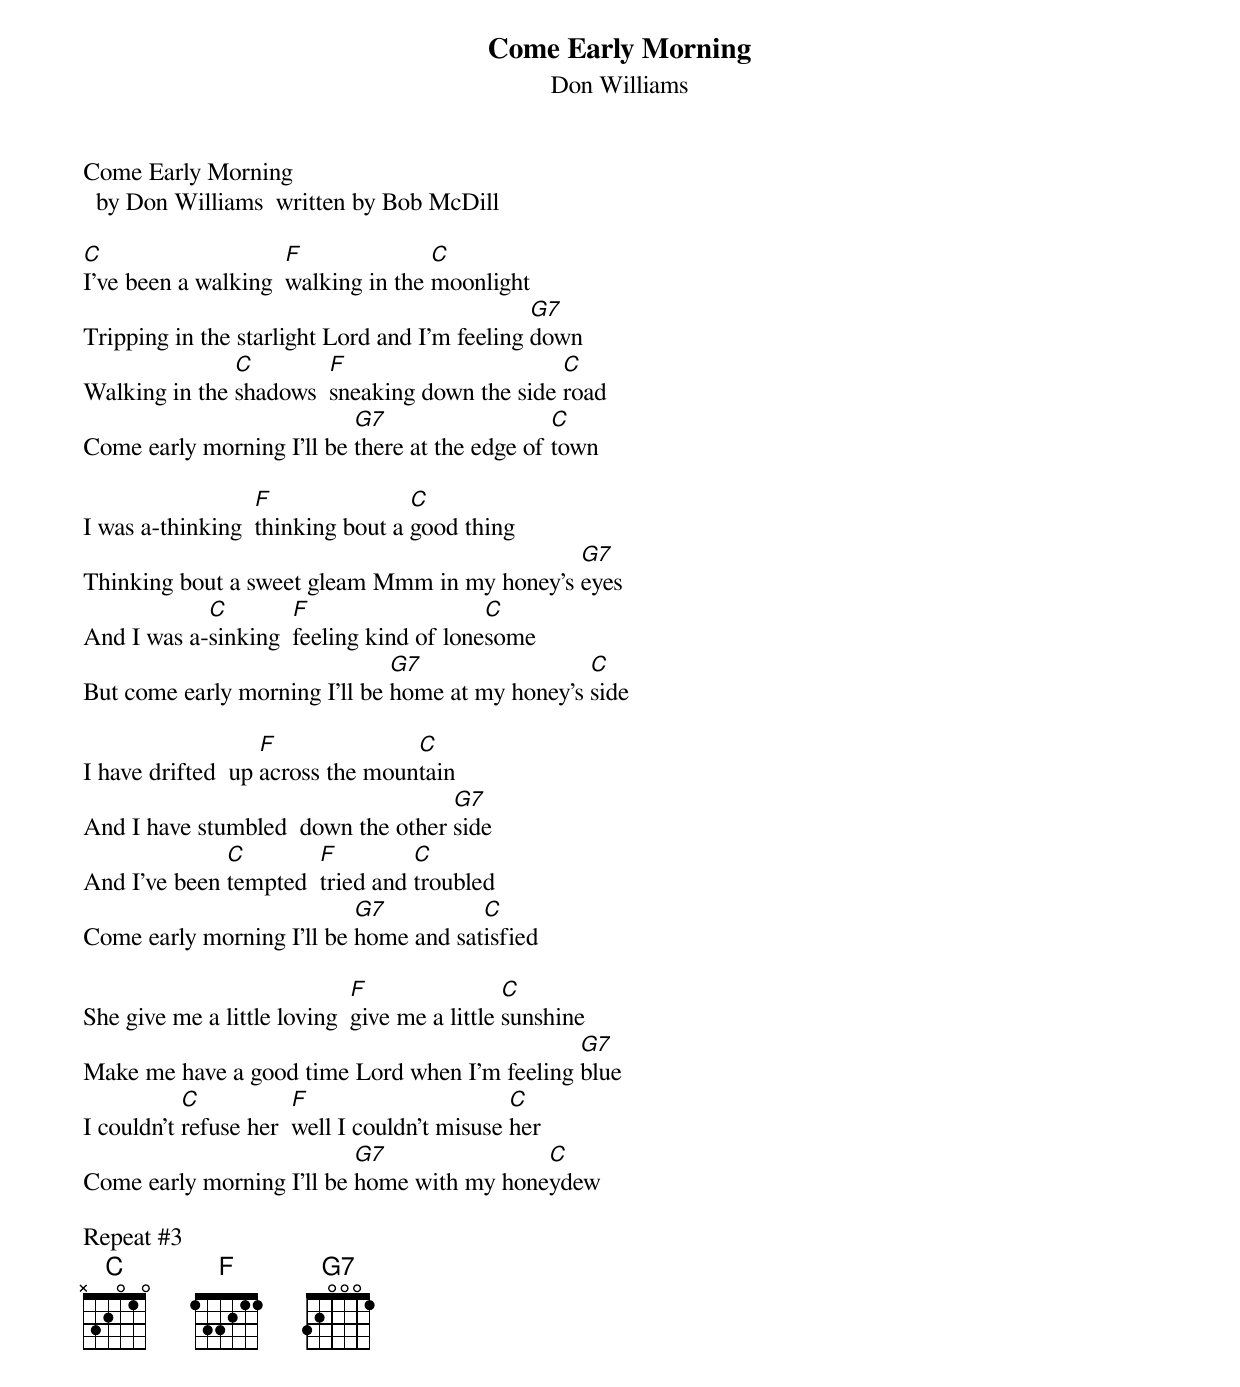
{title:Come Early Morning}
{subtitle:Don Williams}
Come Early Morning
  by Don Williams  written by Bob McDill

[C]I've been a walking  [F]walking in the [C]moonlight
Tripping in the starlight Lord and I'm feeling [G7]down
Walking in the [C]shadows  [F]sneaking down the side [C]road
Come early morning I'll be [G7]there at the edge of [C]town

I was a-thinking  [F]thinking bout a [C]good thing
Thinking bout a sweet gleam Mmm in my honey's [G7]eyes
And I was a-[C]sinking  [F]feeling kind of lone[C]some
But come early morning I'll be [G7]home at my honey's [C]side

I have drifted  up [F]across the moun[C]tain
And I have stumbled  down the other [G7]side
And I've been [C]tempted  [F]tried and [C]troubled
Come early morning I'll be [G7]home and sat[C]isfied

She give me a little loving  [F]give me a little [C]sunshine
Make me have a good time Lord when I'm feeling [G7]blue
I couldn't [C]refuse her  [F]well I couldn't misuse [C]her
Come early morning I'll be [G7]home with my hone[C]ydew

Repeat #3
